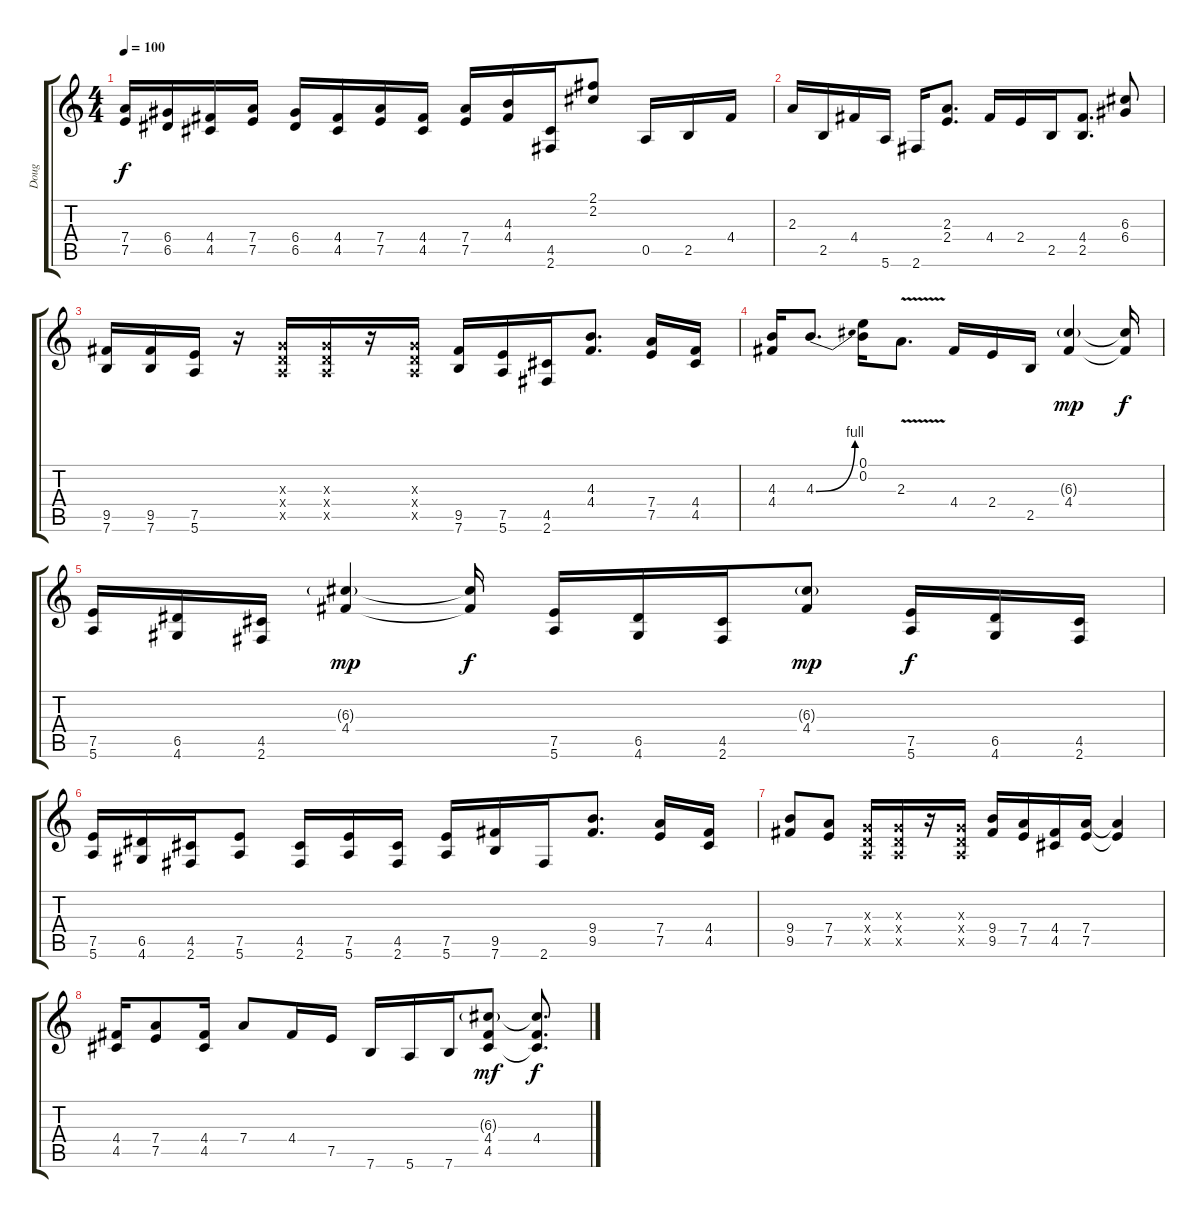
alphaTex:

\track ("Doug" "Doug") {instrument overdrivenguitar}
\staff {score tabs}
\tuning (E4 B3 G3 D3 A2 E2) {hide}
\ts (4 4)
\tempo 100
\clef g2
\ks c
(7.4 7.5).16{dy f} (6.4 6.5).16 (4.4 4.5).16 (7.4 7.5).16 (6.4 6.5).16 (4.4 4.5).16 (7.4 7.5).16 (4.4 4.5).16 (7.4 7.5).16 (4.3 4.4).16 (4.5 2.6).16 (2.1 2.2).8 0.5.16 2.5.16 4.4.16 |
2.3.16 2.5.16 4.4.16 5.6.16 2.6.16 (2.3 2.4).8{d} 4.4.16 2.4.16 2.5.16 (4.4 2.5).8{d} (6.3 6.4).8 |
(9.5 7.6).16 (9.5 7.6).16 (7.5 5.6).16 r.16 (0.3{x} 0.4{x} 0.5{x}).16 (0.3{x} 0.4{x} 0.5{x}).16 r.16 (0.3{x} 0.4{x} 0.5{x}).16 (9.5 7.6).16 (7.5 5.6).16 (4.5 2.6).16 (4.3 4.4).8{d} (7.4 7.5).16 (4.4 4.5).16 |
(4.3 4.4).16 4.3{be (bend 0 0 60 4)}.8{d} (0.1 0.2).16 2.3{v}.8{d} 4.4.16 2.4.16 2.5.16 (6.3{g} 4.4).4{dy mp} (6.3{t} 4.4{t}).16{dy f} |
(7.5 5.6).16 (6.5 4.6).16 (4.5 2.6).16 (6.3{g} 4.4).4{dy mp} (6.3{t} 4.4{t}).16{dy f} (7.5 5.6).16 (6.5 4.6).16 (4.5 2.6).16 (6.3{g} 4.4).8{dy mp} (7.5 5.6).16{dy f} (6.5 4.6).16 (4.5 2.6).16 |
(7.5 5.6).16 (6.5 4.6).16 (4.5 2.6).16 (7.5 5.6).8 (4.5 2.6).16 (7.5 5.6).16 (4.5 2.6).16 (7.5 5.6).16 (9.5 7.6).16 2.6.16 (9.4 9.5).8{d} (7.4 7.5).16 (4.4 4.5).16 |
(9.4 9.5).8 (7.4 7.5).8 (0.3{x} 0.4{x} 0.5{x}).16 (0.3{x} 0.4{x} 0.5{x}).16 r.16 (0.3{x} 0.4{x} 0.5{x}).16 (9.4 9.5).16 (7.4 7.5).16 (4.4 4.5).16 (7.4 7.5).16 (7.4{t} 7.5{t}).4 |
(4.4 4.5).16 (7.4 7.5).8 (4.4 4.5).16 7.4.8 4.4.16 7.5.16 7.6.16 5.6.16 7.6.16 (6.3{g} 4.4 4.5).8{dy mf} (6.3{t} 4.4 4.5{t}).8{d dy f}
